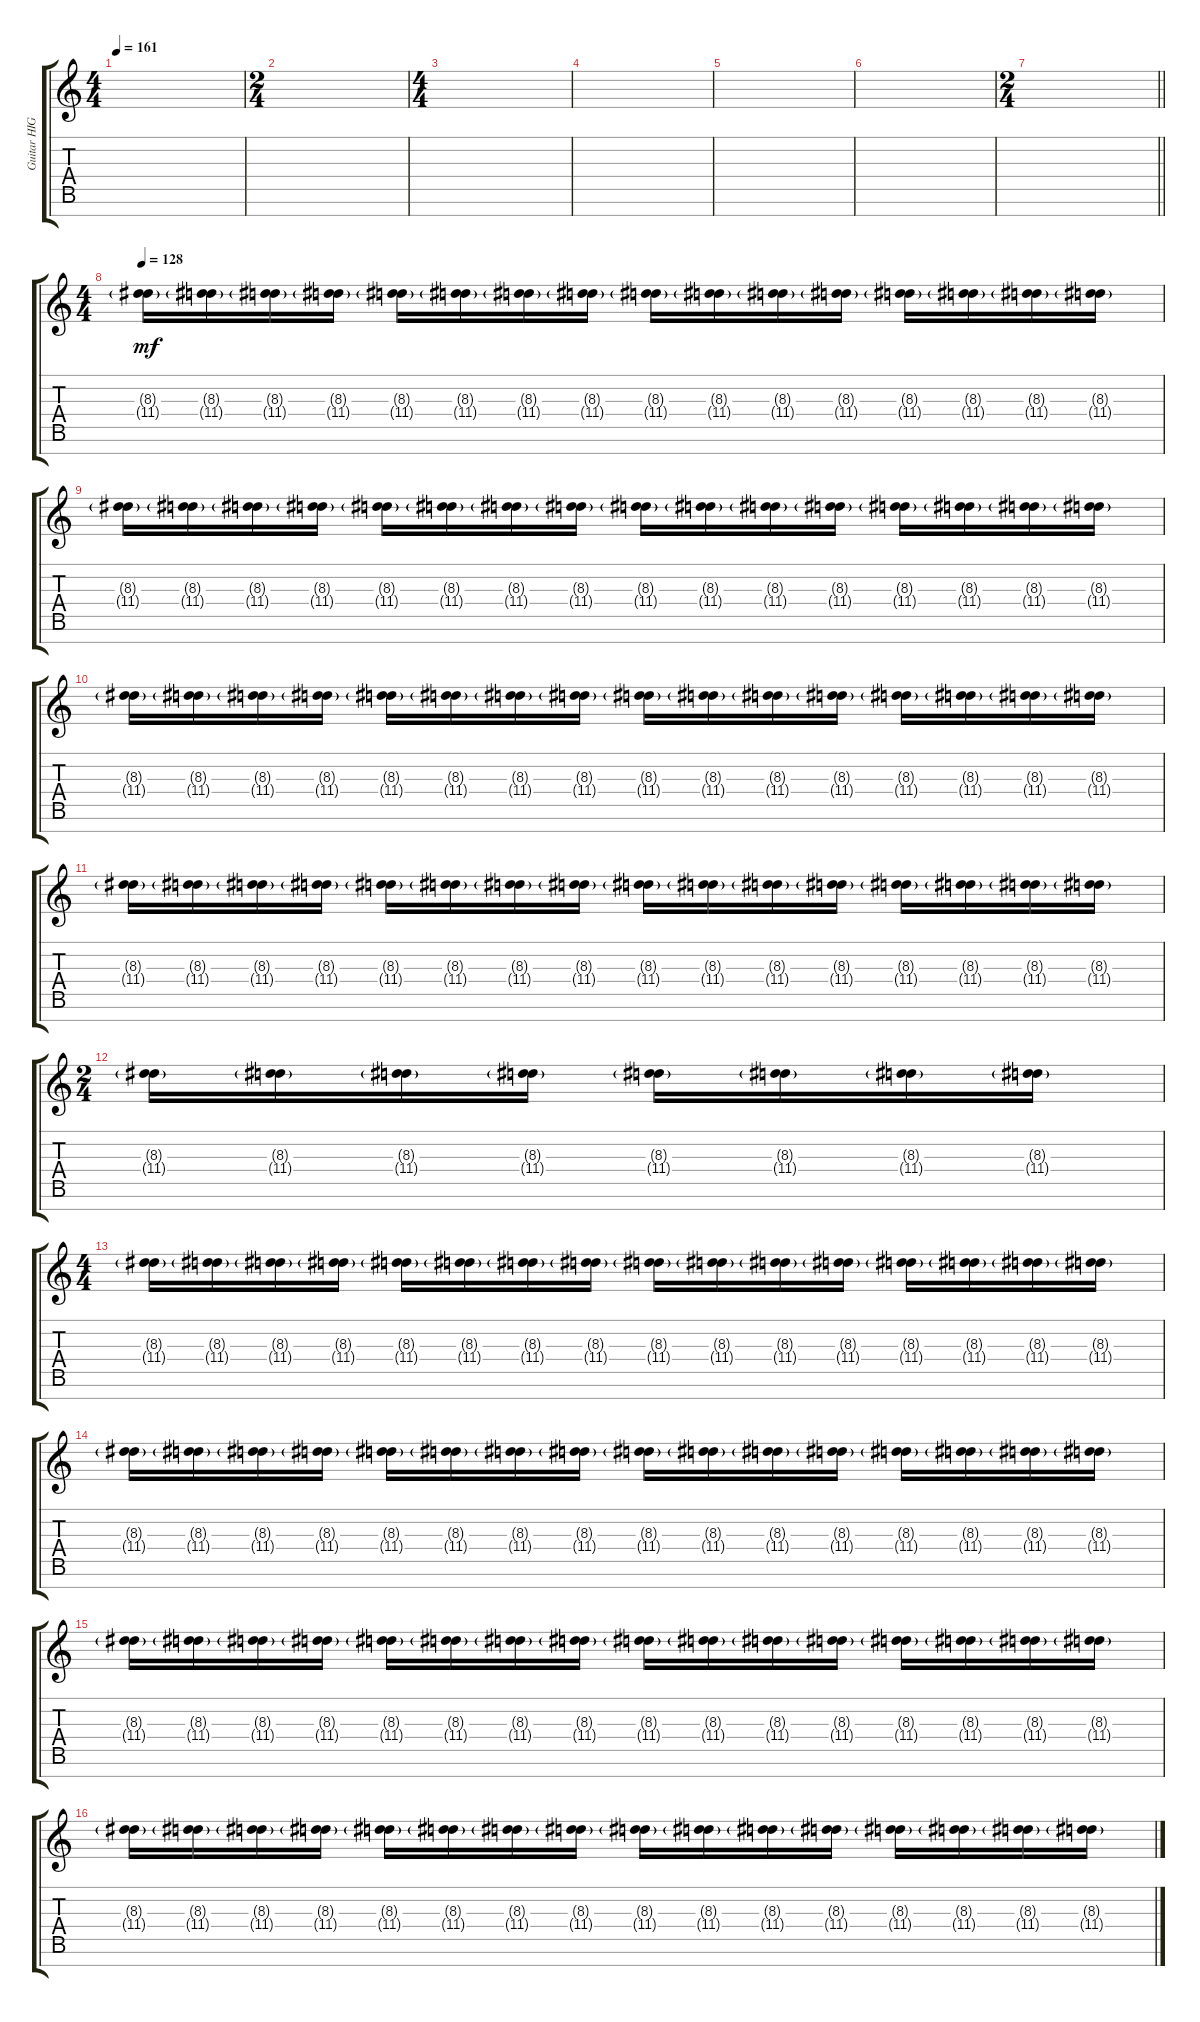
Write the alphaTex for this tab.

\track ("Guitar HIGH LEFT" "Guitar HIG") {instrument distortionguitar}
\staff {score tabs}
\tuning (E4 B3 Gb3 E3 B2 E2 B1) {hide}
\ts (4 4)
\tempo 161
\clef g2
\ks c
|
\ts (2 4)
|
\ts (4 4)
|
|
|
|
\ts (2 4)
\barLineRight lightlight
|
\ts (4 4)
\section ("" "")
\tempo 128
(8.3{g} 11.4{g}).16{dy mf} (8.3{g} 11.4{g}).16 (8.3{g} 11.4{g}).16 (8.3{g} 11.4{g}).16 (8.3{g} 11.4{g}).16 (8.3{g} 11.4{g}).16 (8.3{g} 11.4{g}).16 (8.3{g} 11.4{g}).16 (8.3{g} 11.4{g}).16 (8.3{g} 11.4{g}).16 (8.3{g} 11.4{g}).16 (8.3{g} 11.4{g}).16 (8.3{g} 11.4{g}).16 (8.3{g} 11.4{g}).16 (8.3{g} 11.4{g}).16 (8.3{g} 11.4{g}).16 |
(8.3{g} 11.4{g}).16 (8.3{g} 11.4{g}).16 (8.3{g} 11.4{g}).16 (8.3{g} 11.4{g}).16 (8.3{g} 11.4{g}).16 (8.3{g} 11.4{g}).16 (8.3{g} 11.4{g}).16 (8.3{g} 11.4{g}).16 (8.3{g} 11.4{g}).16 (8.3{g} 11.4{g}).16 (8.3{g} 11.4{g}).16 (8.3{g} 11.4{g}).16 (8.3{g} 11.4{g}).16 (8.3{g} 11.4{g}).16 (8.3{g} 11.4{g}).16 (8.3{g} 11.4{g}).16 |
(8.3{g} 11.4{g}).16 (8.3{g} 11.4{g}).16 (8.3{g} 11.4{g}).16 (8.3{g} 11.4{g}).16 (8.3{g} 11.4{g}).16 (8.3{g} 11.4{g}).16 (8.3{g} 11.4{g}).16 (8.3{g} 11.4{g}).16 (8.3{g} 11.4{g}).16 (8.3{g} 11.4{g}).16 (8.3{g} 11.4{g}).16 (8.3{g} 11.4{g}).16 (8.3{g} 11.4{g}).16 (8.3{g} 11.4{g}).16 (8.3{g} 11.4{g}).16 (8.3{g} 11.4{g}).16 |
(8.3{g} 11.4{g}).16 (8.3{g} 11.4{g}).16 (8.3{g} 11.4{g}).16 (8.3{g} 11.4{g}).16 (8.3{g} 11.4{g}).16 (8.3{g} 11.4{g}).16 (8.3{g} 11.4{g}).16 (8.3{g} 11.4{g}).16 (8.3{g} 11.4{g}).16 (8.3{g} 11.4{g}).16 (8.3{g} 11.4{g}).16 (8.3{g} 11.4{g}).16 (8.3{g} 11.4{g}).16 (8.3{g} 11.4{g}).16 (8.3{g} 11.4{g}).16 (8.3{g} 11.4{g}).16 |
\ts (2 4)
(8.3{g} 11.4{g}).16 (8.3{g} 11.4{g}).16 (8.3{g} 11.4{g}).16 (8.3{g} 11.4{g}).16 (8.3{g} 11.4{g}).16 (8.3{g} 11.4{g}).16 (8.3{g} 11.4{g}).16 (8.3{g} 11.4{g}).16 |
\ts (4 4)
(8.3{g} 11.4{g}).16 (8.3{g} 11.4{g}).16 (8.3{g} 11.4{g}).16 (8.3{g} 11.4{g}).16 (8.3{g} 11.4{g}).16 (8.3{g} 11.4{g}).16 (8.3{g} 11.4{g}).16 (8.3{g} 11.4{g}).16 (8.3{g} 11.4{g}).16 (8.3{g} 11.4{g}).16 (8.3{g} 11.4{g}).16 (8.3{g} 11.4{g}).16 (8.3{g} 11.4{g}).16 (8.3{g} 11.4{g}).16 (8.3{g} 11.4{g}).16 (8.3{g} 11.4{g}).16 |
(8.3{g} 11.4{g}).16 (8.3{g} 11.4{g}).16 (8.3{g} 11.4{g}).16 (8.3{g} 11.4{g}).16 (8.3{g} 11.4{g}).16 (8.3{g} 11.4{g}).16 (8.3{g} 11.4{g}).16 (8.3{g} 11.4{g}).16 (8.3{g} 11.4{g}).16 (8.3{g} 11.4{g}).16 (8.3{g} 11.4{g}).16 (8.3{g} 11.4{g}).16 (8.3{g} 11.4{g}).16 (8.3{g} 11.4{g}).16 (8.3{g} 11.4{g}).16 (8.3{g} 11.4{g}).16 |
(8.3{g} 11.4{g}).16 (8.3{g} 11.4{g}).16 (8.3{g} 11.4{g}).16 (8.3{g} 11.4{g}).16 (8.3{g} 11.4{g}).16 (8.3{g} 11.4{g}).16 (8.3{g} 11.4{g}).16 (8.3{g} 11.4{g}).16 (8.3{g} 11.4{g}).16 (8.3{g} 11.4{g}).16 (8.3{g} 11.4{g}).16 (8.3{g} 11.4{g}).16 (8.3{g} 11.4{g}).16 (8.3{g} 11.4{g}).16 (8.3{g} 11.4{g}).16 (8.3{g} 11.4{g}).16 |
(8.3{g} 11.4{g}).16 (8.3{g} 11.4{g}).16 (8.3{g} 11.4{g}).16 (8.3{g} 11.4{g}).16 (8.3{g} 11.4{g}).16 (8.3{g} 11.4{g}).16 (8.3{g} 11.4{g}).16 (8.3{g} 11.4{g}).16 (8.3{g} 11.4{g}).16 (8.3{g} 11.4{g}).16 (8.3{g} 11.4{g}).16 (8.3{g} 11.4{g}).16 (8.3{g} 11.4{g}).16 (8.3{g} 11.4{g}).16 (8.3{g} 11.4{g}).16 (8.3{g} 11.4{g}).16
